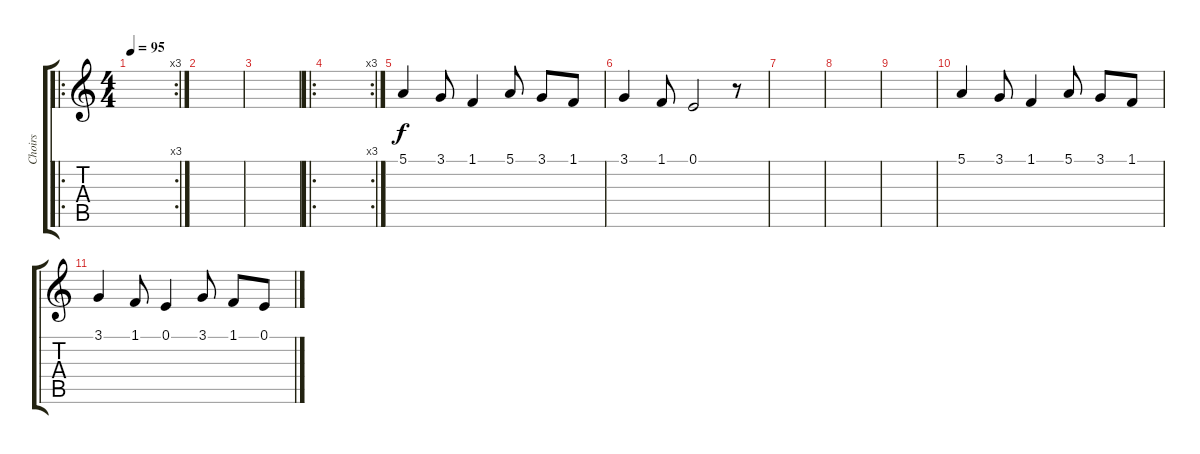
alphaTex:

\track ("Choirs" "Choirs") {instrument synthvoice}
\staff {score tabs}
\tuning (E4 B3 G3 D3 A2 E2) {hide}
\ro
\rc 3
\ts (4 4)
\tempo 95
\clef g2
\ks c
|
|
|
\ro
\rc 3
|
5.1.4 3.1.8 1.1.4 5.1.8 3.1.8 1.1.8 |
3.1.4 1.1.8 0.1.2 r.8 |
|
|
|
5.1.4 3.1.8 1.1.4 5.1.8 3.1.8 1.1.8 |
3.1.4 1.1.8 0.1.4 3.1.8 1.1.8 0.1.8
